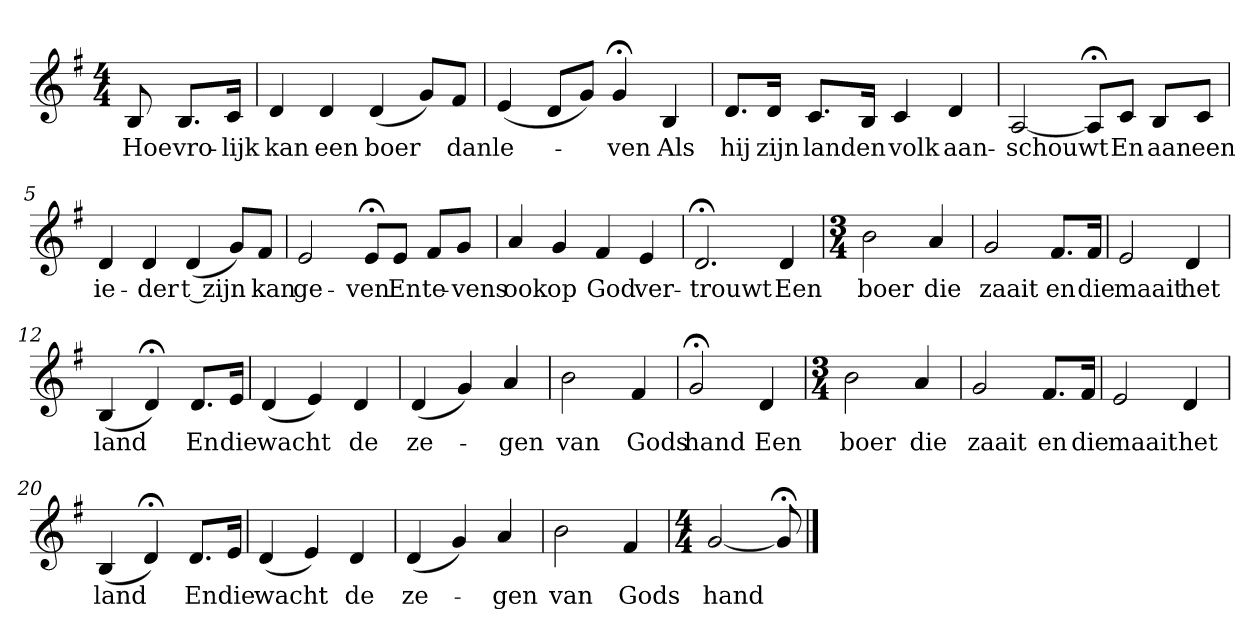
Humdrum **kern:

**kern	**text
*part1	*part1
*staff1	*staff1
*k[f#]	*
*G:	*
*M4/4	*
*MM120	*
=	=
8B	Hoe
8.BL	vro-
16cJk	-lijk
=1	=1
4d	kan
4d	een
(4d	boer
8gL)	.
8f#J	dan
=2	=2
(4e	le-
8dL	.
8gJ)	.
4g;<	-ven
4B	Als
=3	=3
8.dL	hij
16dJk	zijn
8.cL	land
16BJk	en
4c	volk
4d	aan-
=4h	=4h
[2A	-schouwt
8A;<L]	.
8cJ	En
8BL	aan
8cJ	een
=5	=5
4d	ie-
4d	-der
(4d	t zijn
8gL)	.
8f#J	kan
=6	=6
2e	ge-
8e;<L	-ven
8eJ	En
8f#L	te-
8gJ	-vens
=7	=7
4a	ook
4g	op
4f#	God
4e	ver-
=8	=8
2.d;<	-trouwt
4d	Een
=9	=9
*M3/4	*
2b	boer
4a	die
=10	=10
2g	zaait
8.f#L	en
16f#Jk	die
=11	=11
2e	maait
4d	het
=12	=12
(4B	land
4d;<)	.
8.dL	En
16eJk	die
=13	=13
(4d	wacht
4e)	.
4d	de
=14	=14
(4d	ze-
4g)	.
4a	-gen
=15	=15
2b	van
4f#	Gods
=16	=16
2g;<	hand
4d	Een
=17	=17
*M3/4	*
2b	boer
4a	die
=18	=18
2g	zaait
8.f#L	en
16f#Jk	die
=19	=19
2e	maait
4d	het
=20	=20
(4B	land
4d;<)	.
8.dL	En
16eJk	die
=21	=21
(4d	wacht
4e)	.
4d	de
=22	=22
(4d	ze-
4g)	.
4a	-gen
=23	=23
2b	van
4f#	Gods
=24	=24
*M4/4	*
[2g	hand
8g;<]	.
==	==
*-	*-
